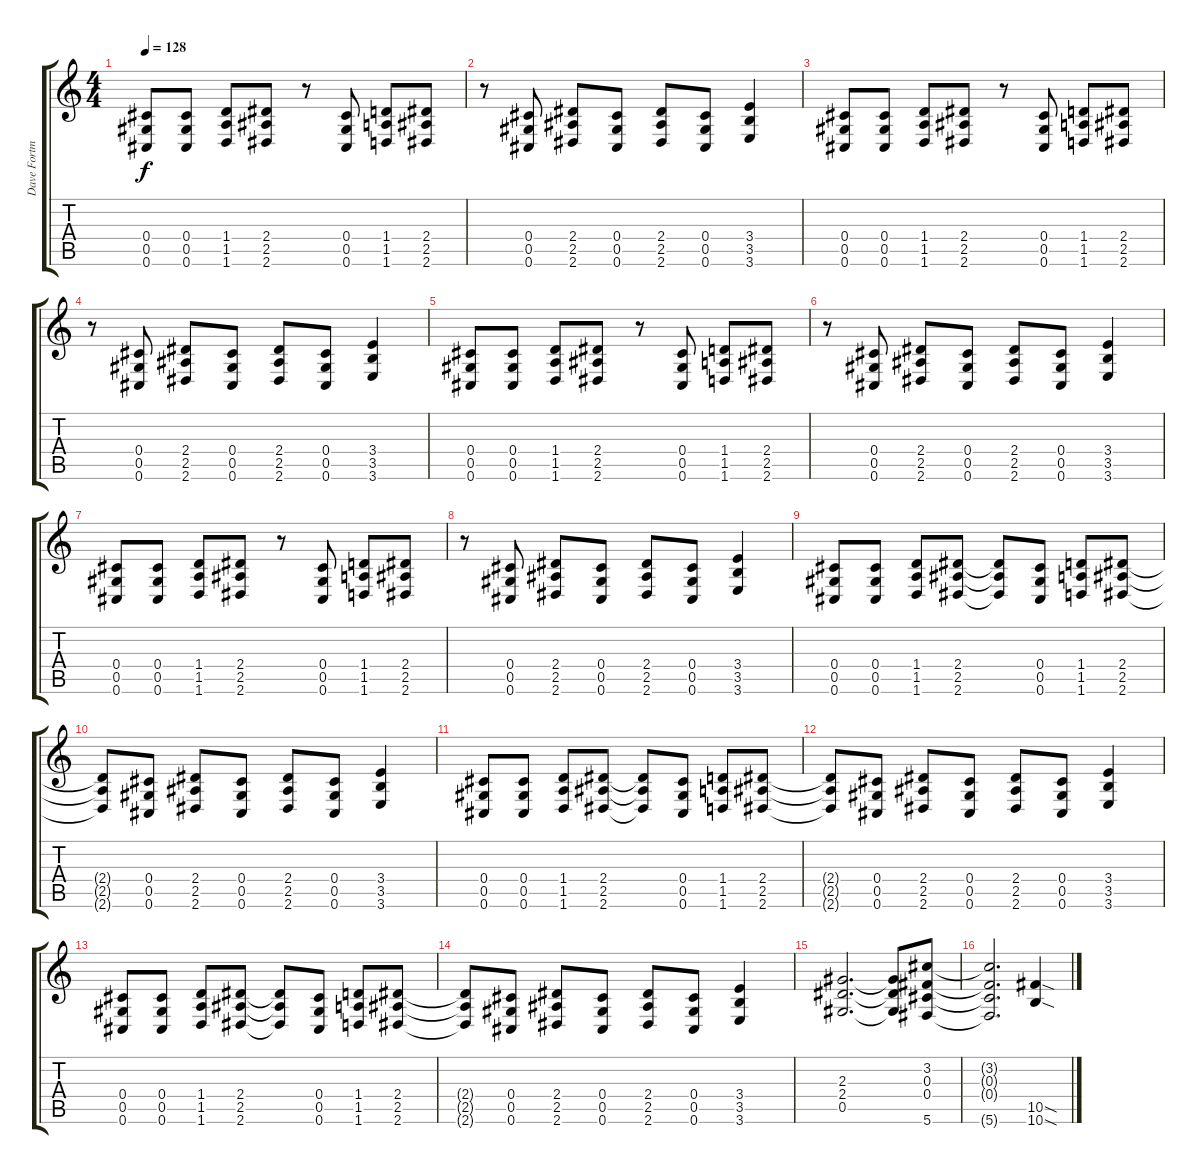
\track ("Dave Fortman (rhythm)" "Dave Fortm") {instrument overdrivenguitar}
\staff {score tabs}
\tuning (Eb4 Bb3 Gb3 Db3 Ab2 Db2) {hide}
\ts (4 4)
\tempo 128
\clef g2
\ks c
(0.4 0.5 0.6).8{dy f} (0.4 0.5 0.6).8 (1.4 1.5 1.6).8 (2.4 2.5 2.6).8 r.8 (0.4 0.5 0.6).8 (1.4 1.5 1.6).8 (2.4 2.5 2.6).8 |
r.8 (0.4 0.5 0.6).8 (2.4 2.5 2.6).8 (0.4 0.5 0.6).8 (2.4 2.5 2.6).8 (0.4 0.5 0.6).8 (3.4 3.5 3.6).4 |
(0.4 0.5 0.6).8 (0.4 0.5 0.6).8 (1.4 1.5 1.6).8 (2.4 2.5 2.6).8 r.8 (0.4 0.5 0.6).8 (1.4 1.5 1.6).8 (2.4 2.5 2.6).8 |
r.8 (0.4 0.5 0.6).8 (2.4 2.5 2.6).8 (0.4 0.5 0.6).8 (2.4 2.5 2.6).8 (0.4 0.5 0.6).8 (3.4 3.5 3.6).4 |
(0.4 0.5 0.6).8 (0.4 0.5 0.6).8 (1.4 1.5 1.6).8 (2.4 2.5 2.6).8 r.8 (0.4 0.5 0.6).8 (1.4 1.5 1.6).8 (2.4 2.5 2.6).8 |
r.8 (0.4 0.5 0.6).8 (2.4 2.5 2.6).8 (0.4 0.5 0.6).8 (2.4 2.5 2.6).8 (0.4 0.5 0.6).8 (3.4 3.5 3.6).4 |
(0.4 0.5 0.6).8 (0.4 0.5 0.6).8 (1.4 1.5 1.6).8 (2.4 2.5 2.6).8 r.8 (0.4 0.5 0.6).8 (1.4 1.5 1.6).8 (2.4 2.5 2.6).8 |
r.8 (0.4 0.5 0.6).8 (2.4 2.5 2.6).8 (0.4 0.5 0.6).8 (2.4 2.5 2.6).8 (0.4 0.5 0.6).8 (3.4 3.5 3.6).4 |
(0.4 0.5 0.6).8 (0.4 0.5 0.6).8 (1.4 1.5 1.6).8 (2.4 2.5 2.6).8 (2.4{t} 2.5{t} 2.6{t}).8 (0.4 0.5 0.6).8 (1.4 1.5 1.6).8 (2.4 2.5 2.6).8 |
(2.4{t} 2.5{t} 2.6{t}).8 (0.4 0.5 0.6).8 (2.4 2.5 2.6).8 (0.4 0.5 0.6).8 (2.4 2.5 2.6).8 (0.4 0.5 0.6).8 (3.4 3.5 3.6).4 |
(0.4 0.5 0.6).8 (0.4 0.5 0.6).8 (1.4 1.5 1.6).8 (2.4 2.5 2.6).8 (2.4{t} 2.5{t} 2.6{t}).8 (0.4 0.5 0.6).8 (1.4 1.5 1.6).8 (2.4 2.5 2.6).8 |
(2.4{t} 2.5{t} 2.6{t}).8 (0.4 0.5 0.6).8 (2.4 2.5 2.6).8 (0.4 0.5 0.6).8 (2.4 2.5 2.6).8 (0.4 0.5 0.6).8 (3.4 3.5 3.6).4 |
(0.4 0.5 0.6).8 (0.4 0.5 0.6).8 (1.4 1.5 1.6).8 (2.4 2.5 2.6).8 (2.4{t} 2.5{t} 2.6{t}).8 (0.4 0.5 0.6).8 (1.4 1.5 1.6).8 (2.4 2.5 2.6).8 |
(2.4{t} 2.5{t} 2.6{t}).8 (0.4 0.5 0.6).8 (2.4 2.5 2.6).8 (0.4 0.5 0.6).8 (2.4 2.5 2.6).8 (0.4 0.5 0.6).8 (3.4 3.5 3.6).4 |
(2.3 2.4 0.5).2{d} (2.3{t} 2.4{t} 0.5{t}).8 (3.2 0.3 0.4 5.6).8 |
(3.2{t} 0.3{t} 0.4{t} 5.6{t}).2{d} (10.5{sod} 10.6{sod}).4
